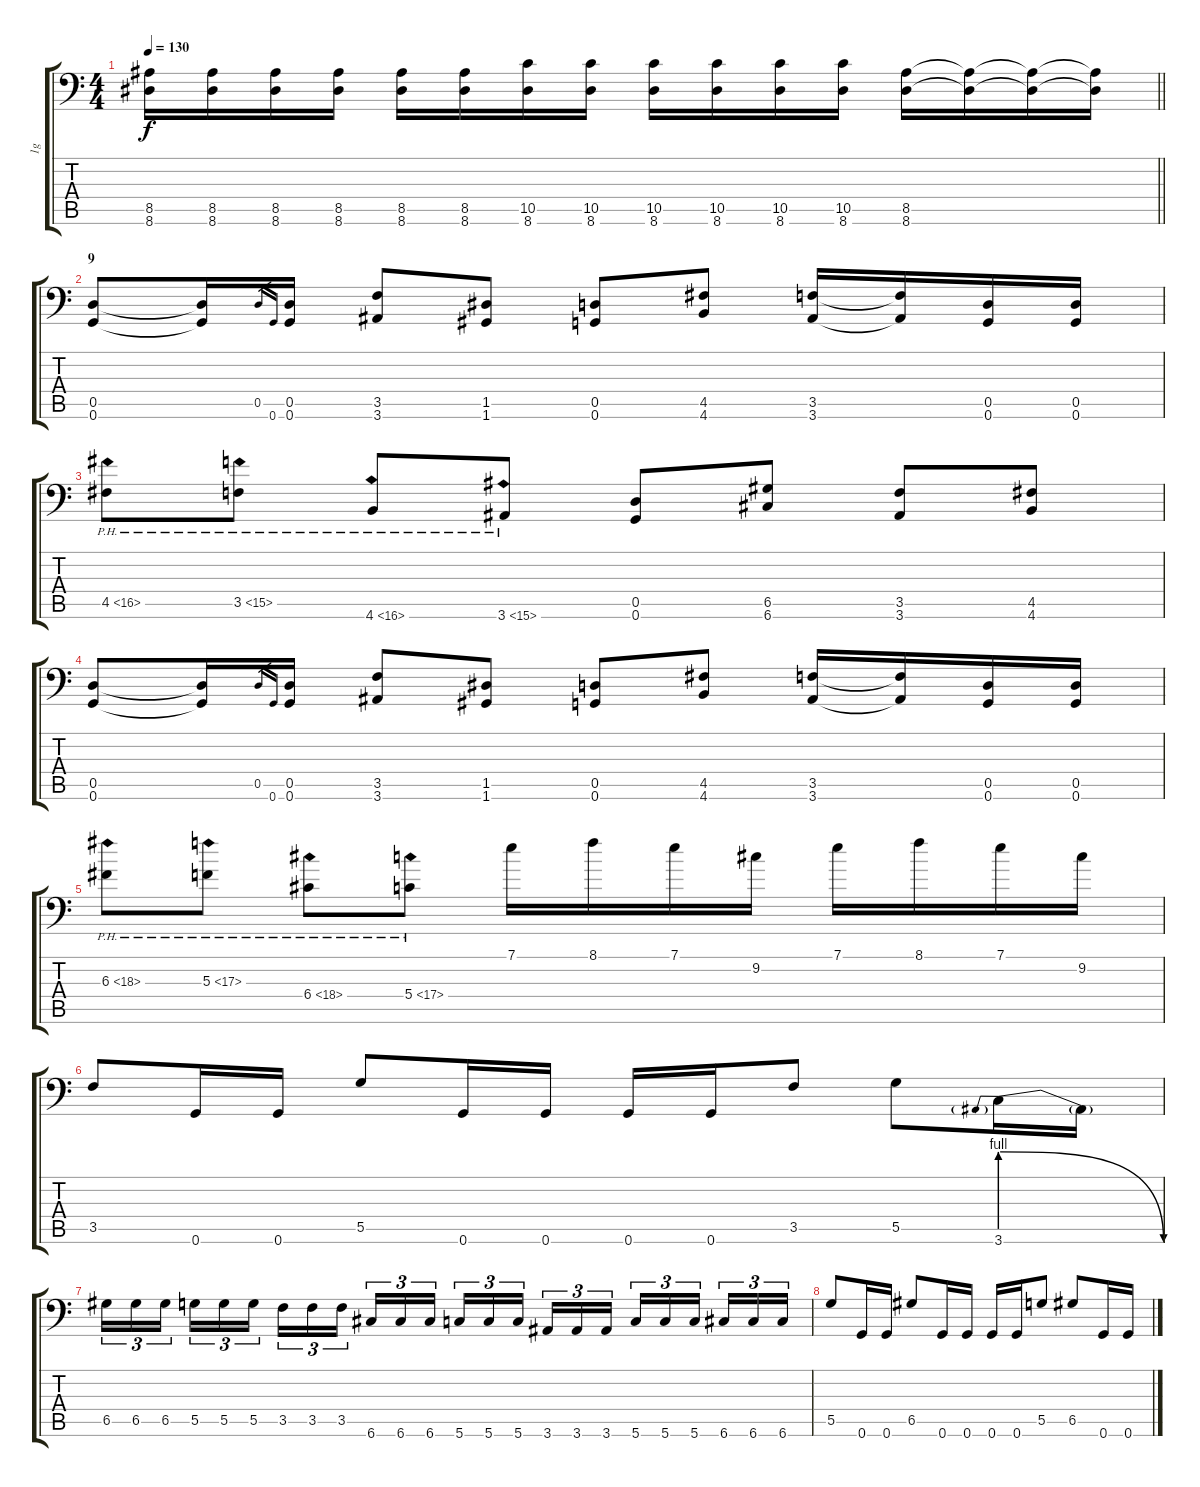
\track ("1g" "1g") {instrument distortionguitar}
\staff {score tabs}
\tuning (A3 E3 C3 G2 D2 G1) {hide}
\ts (4 4)
\tempo 130
\clef f4
\barLineRight lightlight
\ks c
(8.5 8.6).16{dy f} (8.5 8.6).16 (8.5 8.6).16 (8.5 8.6).16 (8.5 8.6).16 (8.5 8.6).16 (10.5 8.6).16 (10.5 8.6).16 (10.5 8.6).16 (10.5 8.6).16 (10.5 8.6).16 (10.5 8.6).16 (8.5 8.6).16 (8.5{t} 8.6{t}).16 (8.5{t} 8.6{t}).16 (8.5{t} 8.6{t}).16 |
\section ("" "9")
(0.5 0.6).8 (0.5{t} 0.6{t}).16 0.5.16{gr} 0.6.16{gr} (0.5 0.6).16 (3.5 3.6).8 (1.5 1.6).8 (0.5 0.6).8 (4.5 4.6).8 (3.5 3.6).16 (3.5{t} 3.6{t}).16 (0.5 0.6).16 (0.5 0.6).16 |
4.5{ph 12}.8 3.5{ph 12}.8 4.6{ph 12}.8 3.6{ph 12}.8 (0.5 0.6).8 (6.5 6.6).8 (3.5 3.6).8 (4.5 4.6).8 |
(0.5 0.6).8 (0.5{t} 0.6{t}).16 0.5.16{gr} 0.6.16{gr} (0.5 0.6).16 (3.5 3.6).8 (1.5 1.6).8 (0.5 0.6).8 (4.5 4.6).8 (3.5 3.6).16 (3.5{t} 3.6{t}).16 (0.5 0.6).16 (0.5 0.6).16 |
6.3{ph 12}.8 5.3{ph 12}.8 6.4{ph 12}.8 5.4{ph 12}.8 7.1.16 8.1.16 7.1.16 9.2.16 7.1.16 8.1.16 7.1.16 9.2.16 |
3.5.8 0.6.16 0.6.16 5.5.8 0.6.16 0.6.16 0.6.16 0.6.16 3.5.8 5.5.8 3.6{be (prebendrelease 0 4 60 0)}.16 3.6{t}.16 |
6.5.16{tu (3 2)} 6.5.16{tu (3 2)} 6.5.16{tu (3 2) beam splitsecondary} 5.5.16{tu (3 2)} 5.5.16{tu (3 2)} 5.5.16{tu (3 2)} 3.5.16{tu (3 2)} 3.5.16{tu (3 2)} 3.5.16{tu (3 2) beam splitsecondary} 6.6.16{tu (3 2)} 6.6.16{tu (3 2)} 6.6.16{tu (3 2)} 5.6.16{tu (3 2)} 5.6.16{tu (3 2)} 5.6.16{tu (3 2) beam splitsecondary} 3.6.16{tu (3 2)} 3.6.16{tu (3 2)} 3.6.16{tu (3 2)} 5.6.16{tu (3 2)} 5.6.16{tu (3 2)} 5.6.16{tu (3 2) beam splitsecondary} 6.6.16{tu (3 2)} 6.6.16{tu (3 2)} 6.6.16{tu (3 2)} |
5.5.8 0.6.16 0.6.16 6.5.8 0.6.16 0.6.16 0.6.16 0.6.16 5.5.8 6.5.8 0.6.16 0.6.16
